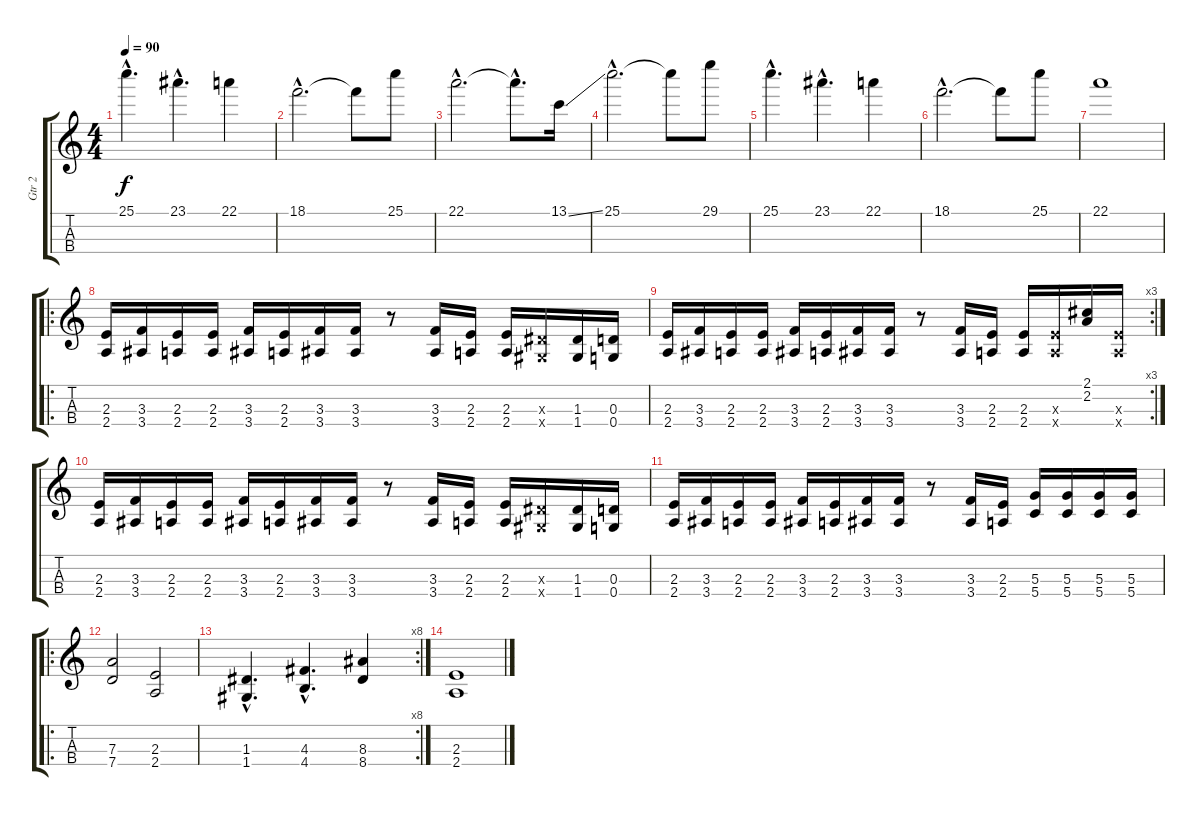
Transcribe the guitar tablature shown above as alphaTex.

\track ("Gtr 2" "Gtr 2") {instrument distortionguitar}
\staff {score tabs}
\tuning (B3 G3 D3 G2) {hide}
\ts (4 4)
\tempo 90
\clef g2
\ks c
25.1{hac}.4{d dy f} 23.1{hac}.4{d} 22.1.4 |
18.1{hac}.2{d} 18.1{t}.8 25.1.8 |
22.1{hac}.2{d} 22.1{hac t}.8{d} 13.1{ss}.16 |
25.1{hac}.2{d volume 10} 25.1{t}.8 29.1.8 |
25.1{hac}.4{d} 23.1{hac}.4{d} 22.1.4 |
18.1{hac}.2{d} 18.1{t}.8 25.1.8 |
22.1.1 |
\ro
(2.3 2.4).16{volume 16 instrument distortionguitar} (3.3 3.4).16 (2.3 2.4).16 (2.3 2.4).16 (3.3 3.4).16 (2.3 2.4).16 (3.3 3.4).16 (3.3 3.4).16 r.8 (3.3 3.4).16 (2.3 2.4).16 (2.3 2.4).16 (1.3{x} 1.4{x}).16 (1.3 1.4).16 (0.3 0.4).16 |
\rc 3
(2.3 2.4).16 (3.3 3.4).16 (2.3 2.4).16 (2.3 2.4).16 (3.3 3.4).16 (2.3 2.4).16 (3.3 3.4).16 (3.3 3.4).16 r.8 (3.3 3.4).16 (2.3 2.4).16 (2.3 2.4).16 (2.3{x} 2.4{x}).16 (2.1 2.2).16 (2.3{x} 2.4{x}).16 |
(2.3 2.4).16{volume 16 instrument distortionguitar} (3.3 3.4).16 (2.3 2.4).16 (2.3 2.4).16 (3.3 3.4).16 (2.3 2.4).16 (3.3 3.4).16 (3.3 3.4).16 r.8 (3.3 3.4).16 (2.3 2.4).16 (2.3 2.4).16 (1.3{x} 1.4{x}).16 (1.3 1.4).16 (0.3 0.4).16 |
(2.3 2.4).16 (3.3 3.4).16 (2.3 2.4).16 (2.3 2.4).16 (3.3 3.4).16 (2.3 2.4).16 (3.3 3.4).16 (3.3 3.4).16 r.8 (3.3 3.4).16 (2.3 2.4).16 (5.3 5.4).16 (5.3 5.4).16 (5.3 5.4).16 (5.3 5.4).16 |
\ro
(7.3 7.4).2 (2.3 2.4).2 |
\rc 8
(1.3{hac} 1.4{hac}).4{d} (4.3{hac} 4.4{hac}).4{d} (8.3 8.4).4 |
(2.3 2.4).1
